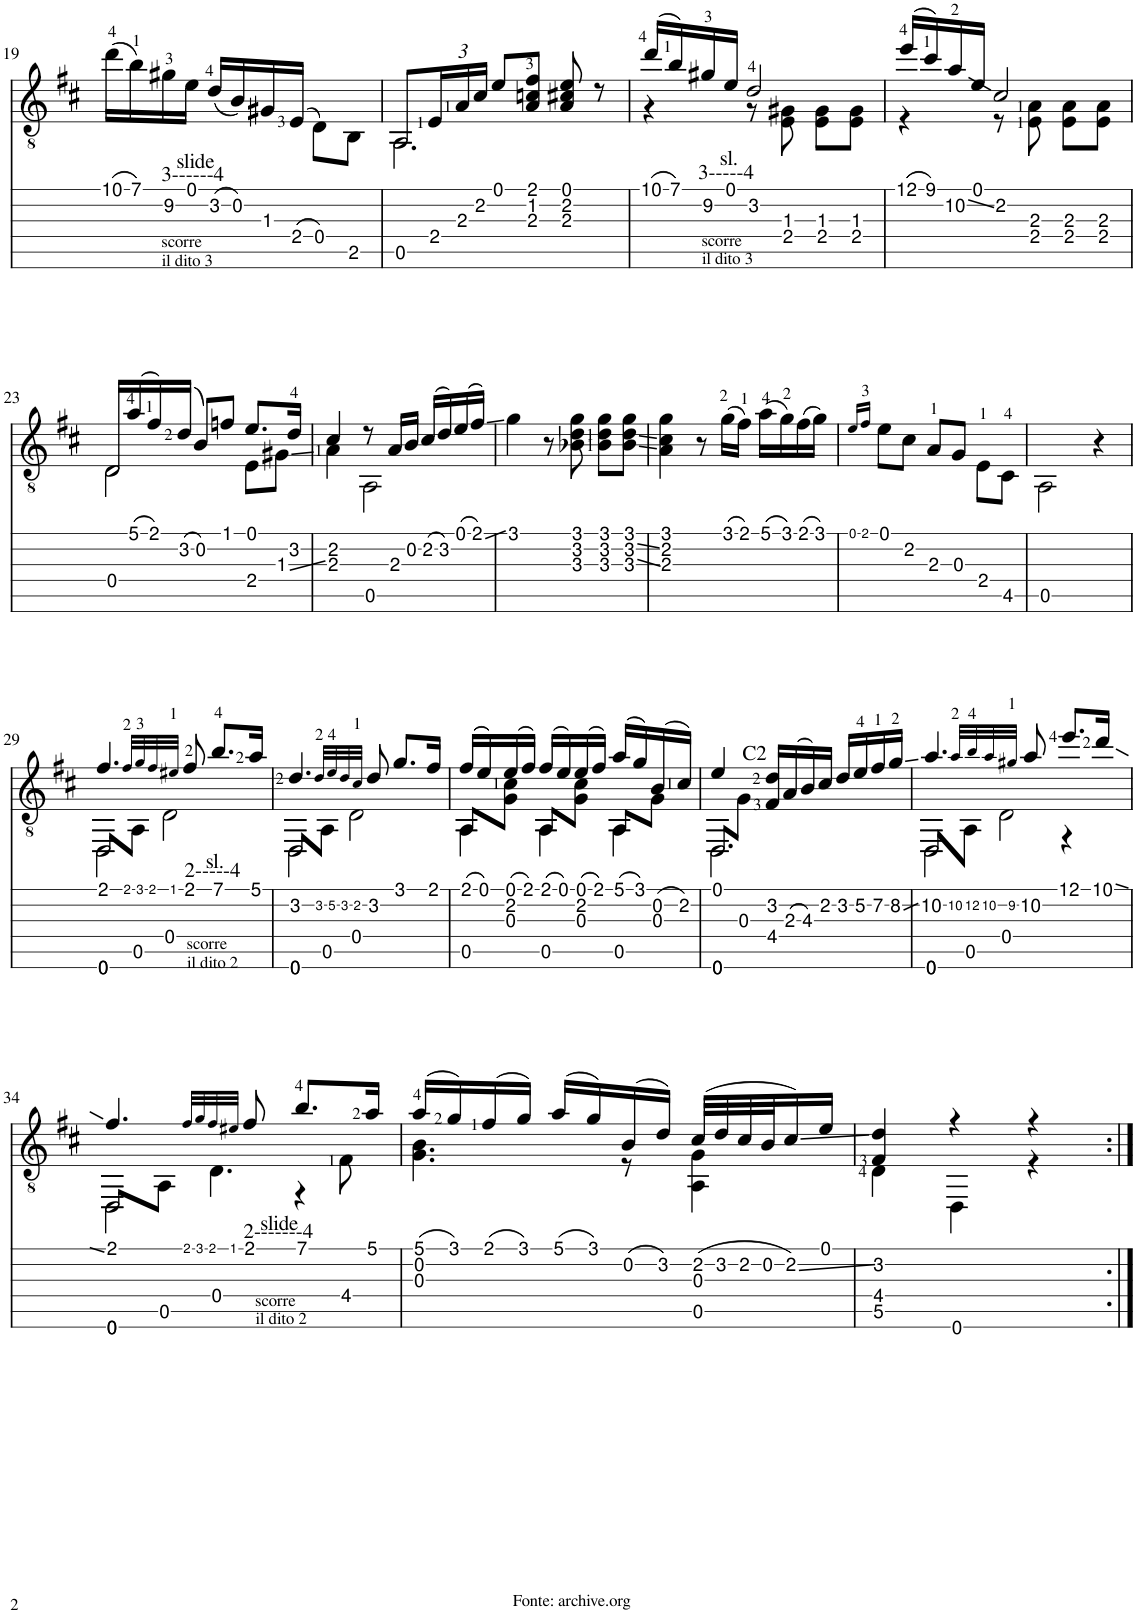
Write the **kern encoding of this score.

**kern	**kern
*part1	*part1
*staff2	*staff1
*I"Guitar	*
*I'Guit.	*
!!LO:PB:g=z
*	*clefGv2
*k[f#c#]	*k[f#c#]
*M3/4	*M3/4
=19	=19
16ddLL	(16dd\LL
16bJ	16b\)
!LO:TX:a:t=3------4	!
!LO:TX:a:t=scorre	!
!LO:TX:a:t=il dito 3	!
16g#L	16g#X\
!LO:TX:a:t=slide	!
16eJJ	16e\JJ
16dLL	(16d/LL
16BJ	16B/)
16G#L	16G#X/
16EJJ	(16E/JJ
8DL	8D\L)
8BBJ	8BB\J
=20	=20
*^	*
!	!	!LO:N:head=open
*	*	*^
8AAL	2.AA	8AA/L	2.AA\
*Xbrackettup	*	*Xbrackettup	*
24EL	.	24E/L	.
24A	.	24A/	.
24c#JJ	.	24c#/JJ	.
8eL	.	8e/L	.
8A\ 8c\ 8f#\J	.	8A/ 8cn/ 8f#/J	.
8A 8c# 8e	.	8A/ 8c#X/ 8e/	.
8r	.	8r	.
=21	=21	=21	=21
16ddLL	4r	(16dd/LL	4r
16bJ	.	16b/)	.
!LO:TX:a:t=3-----4	!	!	!
!LO:TX:a:t=scorre	!	!	!
!LO:TX:a:t=il dito 3	!	!	!
16g#L	.	16g#X/	.
!LO:TX:a:t=sl.	!	!	!
16eJJ	.	16e/JJ	.
2d	8r	2d/	8r
.	8E 8G#	.	8E\ 8G#X\
.	8E\ 8G#\L	.	8E\ 8G#\L
.	8E\ 8G#\J	.	8E\ 8G#\J
=22	=22	=22	=22
16eeLL	4r	(16ee/LL	4r
16cc#J	.	16cc#/)	.
16aL	.	16a/	.
16eJJ	.	16e/JJ	.
2c#	8r	2c#/	8r
.	8E 8A	.	8E\ 8A\
.	8E\ 8A\L	.	8E\ 8A\L
.	8E\ 8A\J	.	8E\ 8A\J
!!LO:LB:g=z	!!
=23	=23	=23	=23
!	!	!LO:N:head=open	!
16DLL	2D	16D/LL	2D\
16aJ	.	(16a/	.
16f#L	.	16f#/)	.
16dJJ	.	(16d/JJ	.
8BL	.	8B/L)	.
8fJ	.	8fn/J	.
8.eL	8EL	8.e/L	8E\L
.	8G#J	.	8G#X\J
16dJk	.	16d/Jk	.
=24	=24	=24	=24
4c#	4A	4c#/	4A\
8r	2AA	8r	2AA\
16ALL	.	16A/LL	.
16BJJ	.	16B/JJ	.
16c#LL	.	(16c#/LL	.
16dJ	.	16d/)	.
16eL	.	(16e/	.
16f#JJ	.	16f#/JJ)	.
*v	*v	*	*
*	*v	*v
=25	=25
4g	4g\
8r	8r
8B- 8d 8g	8B-X\ 8d\ 8g\
8B-\ 8d\ 8g\L	8B-\ 8d\ 8g\L
8B-\ 8d\ 8g\J	8B-\ 8d\ 8g\J
=26	=26
4A 4c# 4g	4A\ 4c#\ 4g\
8r	8r
16gLL	(16g\LL
16f#JJ	16f#\JJ)
16aLL	(16a\LL
16gJ	16g\)
16f#L	(16f#\
16gJJ	16g\JJ)
=27	=27
qe	16qe/LL
qf#	16qf#/JJ
8eL	8e\L
8c#J	8c#\J
8AL	8A/L
8GJ	8G/J
8EL	8E\L
8C#J	8C#\J
=28	=28
2AA	2AA\
4r	4r
!!LO:LB:g=z
=29	=29
*^	*^
!	!LO:N:head=open	!	!LO:N:head=open
*	*^	*	*^
4.f#	8DDL	2DD	4.f#/	8DD/L	2DD\
.	8AAJ	.	.	8AA\J	.
.	2D	.	.	2D\	.
qf#	.	.	32qf#/LLL	.	.
qg	.	.	32qg/	.	.
qf#	.	.	32qf#/	.	.
qe#X	.	.	32qe#X/JJJ	.	.
!LO:TX:a:t=2-----4	!	!	!	!	!
!LO:TX:a:t=sl.	!	!	!	!	!
!LO:TX:a:t=scorre	!	!	!	!	!
!LO:TX:a:t=il dito 2	!	!	!	!	!
8f#	.	.	8f#/	.	.
8.bL	.	4ryy	8.b/L	.	4ryy
16aJk	.	.	16a/Jk	.	.
=30	=30	=30	=30	=30	=30
!	!LO:N:head=open	!	!	!LO:N:head=open	!
4.d	8DDL	2DD	4.d/	8DD/L	2DD\
.	8AAJ	.	.	8AA\J	.
.	2D	.	.	2D\	.
qd	.	.	32qd/LLL	.	.
qe	.	.	32qe/	.	.
qd	.	.	32qd/	.	.
qc#	.	.	32qc#/JJJ	.	.
8d	.	.	8d/	.	.
8.gL	.	4ryy	8.g/L	.	4ryy
16f#Jk	.	.	16f#/Jk	.	.
=31	=31	=31	=31	=31	=31
16f#LL	8AAL	4AA	(16f#/LL	8AA/L	4AA\
16eJ	.	.	16e/)	.	.
16eL	8G\ 8c#\J	.	(16e/	8G\ 8c#\J	.
16f#JJ	.	.	16f#/JJ)	.	.
16f#LL	8AAL	4AA	(16f#/LL	8AA/L	4AA\
16eJ	.	.	16e/)	.	.
16eL	8G\ 8c#\J	.	(16e/	8G\ 8c#\J	.
16f#JJ	.	.	16f#/JJ)	.	.
16aLL	8AAL	4AA	(16a/LL	8AA/L	4AA\
16gJ	.	.	16g/)	.	.
16BL	8GJ	.	(16B/	8G\J	.
16c#JJ	.	.	16c#/JJ)	.	.
=32	=32	=32	=32	=32	=32
!	!LO:N:head=open	!	!	!LO:N:head=open	!
4e	8DDL	2.DD	4e/	8DD/L	2.DD\
.	8GJ	.	.	8G\J	.
!	!	!	!LO:TX:a:t=C2	!	!
16F#\ 16d\LL	2ryy	.	16F#/ 16d/LL	2ryy	.
16AJ	.	.	(16A/	.	.
16BL	.	.	16B/)	.	.
16c#JJ	.	.	16c#/JJ	.	.
16dLL	.	.	16d/LL	.	.
16eJ	.	.	16e/	.	.
16f#L	.	.	16f#/	.	.
16gJJ	.	.	16g/JJ	.	.
=33	=33	=33	=33	=33	=33
!	!LO:N:head=open	!	!	!LO:N:head=open	!
4.a	8DDL	2DD	4.a/	8DD/L	2DD\
.	8AAJ	.	.	8AA\J	.
.	2D	.	.	2D\	.
qa	.	.	32qa/LLL	.	.
qb	.	.	32qb/	.	.
qa	.	.	32qa/	.	.
qg#X	.	.	32qg#X/JJJ	.	.
8a	.	.	8a/	.	.
8.eeL	.	4r	8.ee/L	.	4r
16ddJk	.	.	16dd/Jk	.	.
!!LO:LB:g=z	!!	!!
=34	=34	=34	=34	=34	=34
!	!LO:N:head=open	!	!	!LO:N:head=open	!
4.f#	8DDL	2DD	4.f#/	8DD/L	2DD\
.	8AAJ	.	.	8AA\J	.
.	4.D	.	.	4.D\	.
qf#	.	.	32qf#/LLL	.	.
qg	.	.	32qg/	.	.
qf#	.	.	32qf#/	.	.
qe#X	.	.	32qe#X/JJJ	.	.
!LO:TX:a:t=2-------4	!	!	!	!	!
!LO:TX:a:t=slide	!	!	!	!	!
!LO:TX:a:t=scorre	!	!	!	!	!
!LO:TX:a:t=il dito 2	!	!	!	!	!
8f#	.	.	8f#/	.	.
8.bL	.	4r	8.b/L	.	4r
.	8F#	.	.	8F#\	.
16aJk	.	.	16a/Jk	.	.
*	*v	*v	*	*	*
*	*	*	*v	*v
=35	=35	=35	=35
16aLL	4.G 4.B	(16a/LL	4.G\ 4.B\
16gJ	.	16g/)	.
16f#L	.	(16f#/	.
16gJJ	.	16g/JJ)	.
16aLL	.	(16a/LL	.
16gJ	.	16g/)	.
16BL	8r	(16B/	8r
16dJJ	.	16d/JJ)	.
32c#LLL	4AA 4G	(32c#/LLL	4AA\ 4G\
32d	.	32d/	.
32c#	.	32c#/	.
32BJJ	.	32B/J	.
16c#L	.	16c#/)	.
16eJJ	.	16e/JJ	.
=36	=36	=36	=36
4F# 4d	4D	4F#/ 4d/	4D\
4r	4DD	4r	4DD\
4r	4r	4r	4r
*v	*v	*	*
*	*v	*v
=:|!	=:|!
*-	*-
